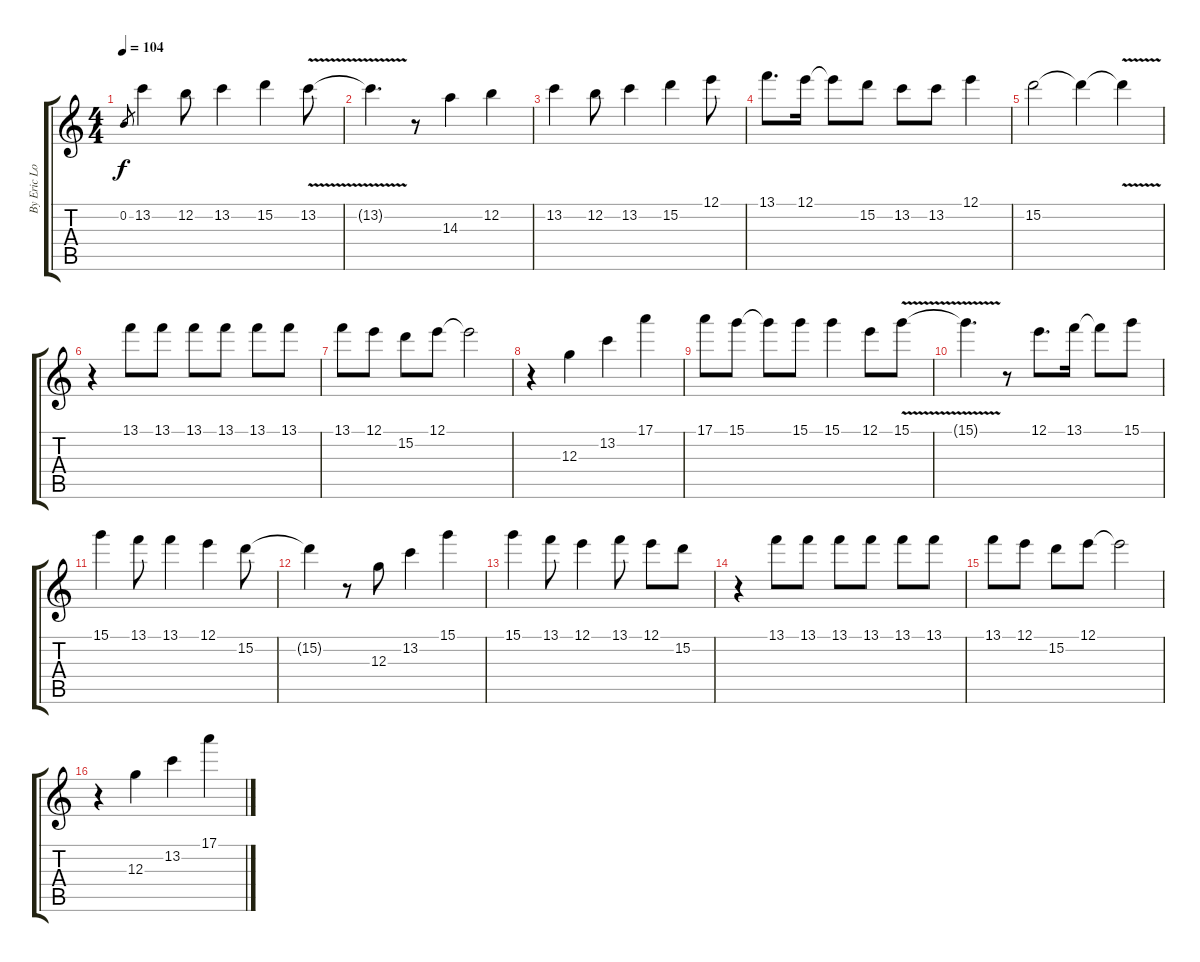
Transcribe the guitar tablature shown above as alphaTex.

\track ("By Eric Lo" "By Eric Lo") {instrument distortionguitar}
\staff {score tabs}
\tuning (E4 B3 G3 D3 A2 E2) {hide}
\ts (4 4)
\tempo 104
\clef g2
\ks c
0.2.8{gr dy f} 13.2.4 12.2.8 13.2.4 15.2.4 13.2{v}.8 |
13.2{t}.4{d} r.8 14.3.4 12.2.4 |
13.2.4 12.2.8 13.2.4 15.2.4 12.1.8 |
13.1.8{d} 12.1.16 12.1{t}.8 15.2.8 13.2.8 13.2.8 12.1.4 |
15.2.2 15.2{t}.4 15.2{v t}.4 |
r.4 13.1.8 13.1.8 13.1.8 13.1.8 13.1.8 13.1.8 |
13.1.8 12.1.8 15.2.8 12.1.8 12.1{t}.2 |
r.4 12.3.4 13.2.4 17.1.4 |
17.1.8 15.1.8 15.1{t}.8 15.1.8 15.1.4 12.1.8 15.1{v}.8 |
15.1{t}.4{d} r.8 12.1.8{d} 13.1.16 13.1{t}.8 15.1.8 |
15.1.4 13.1.8 13.1.4 12.1.4 15.2.8 |
15.2{t}.4 r.8 12.3.8 13.2.4 15.1.4 |
15.1.4 13.1.8 12.1.4 13.1.8 12.1.8 15.2.8 |
r.4 13.1.8 13.1.8 13.1.8 13.1.8 13.1.8 13.1.8 |
13.1.8 12.1.8 15.2.8 12.1.8 12.1{t}.2 |
r.4 12.3.4 13.2.4 17.1.4
